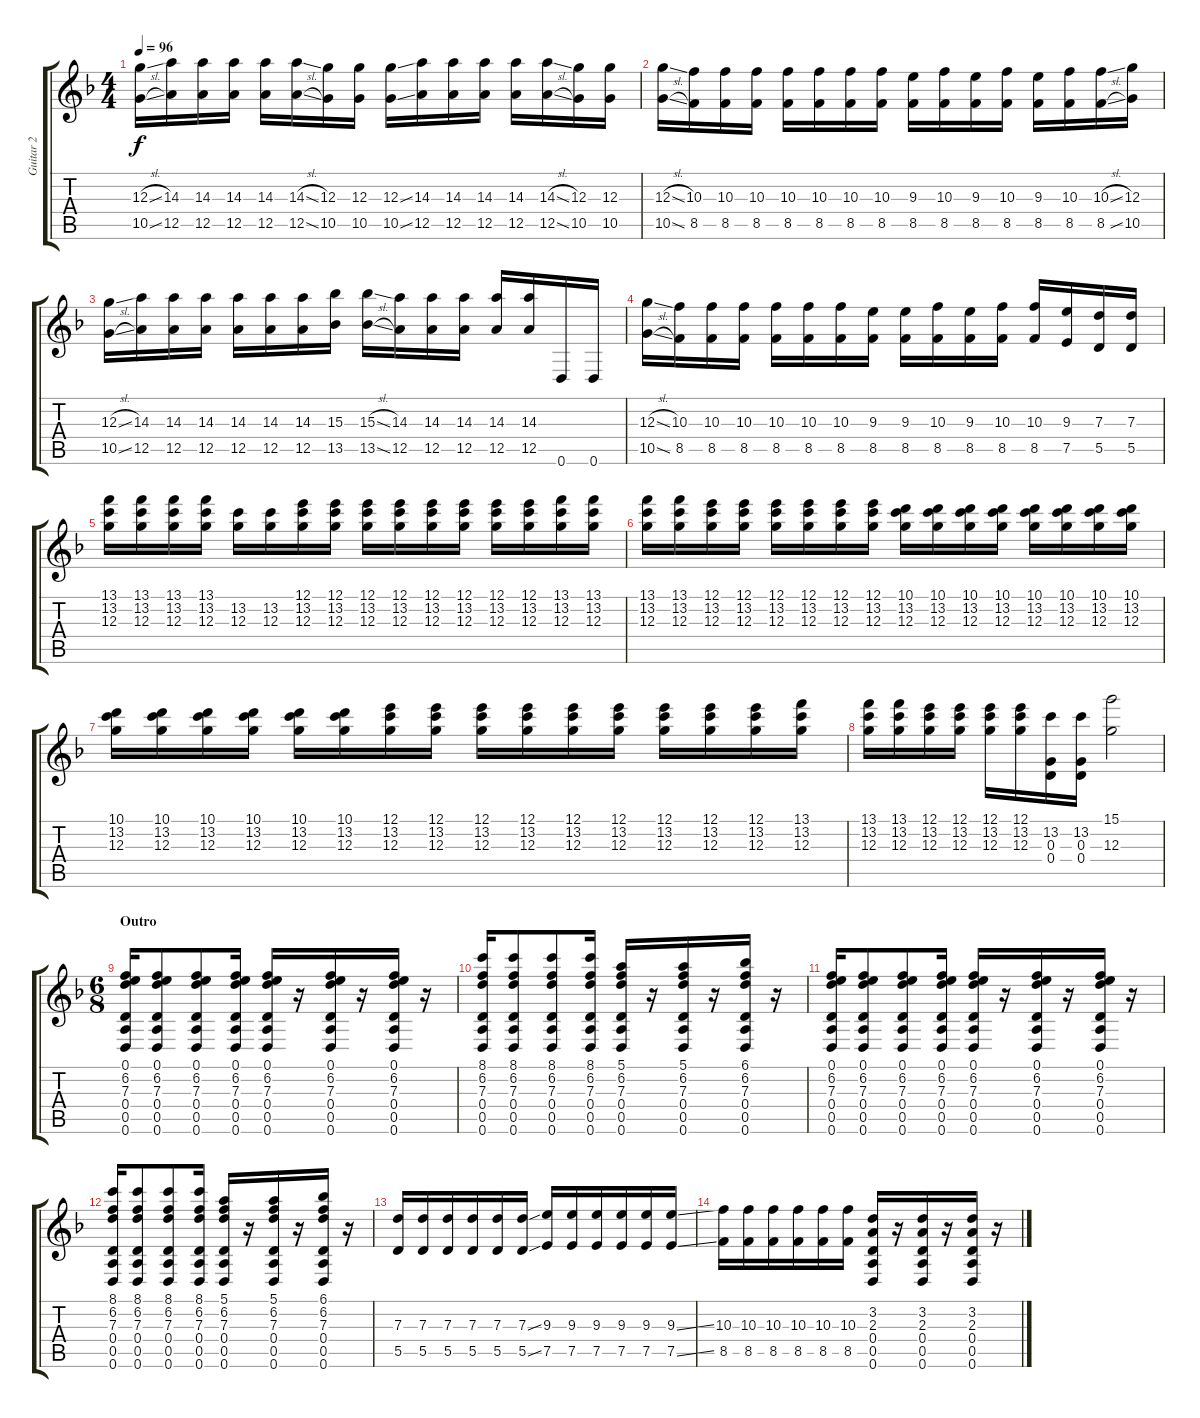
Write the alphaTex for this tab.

\track ("Guitar 2" "Guitar 2") {instrument distortionguitar}
\staff {score tabs}
\tuning (E4 B3 G3 D3 A2 D2) {hide}
\ts (4 4)
\tempo 96
\clef g2
\ks f
(12.3{sl} 10.5{sl}).16{dy f} (14.3 12.5).16 (14.3 12.5).16 (14.3 12.5).16 (14.3 12.5).16 (14.3{sl} 12.5{sl}).16 (12.3 10.5).16 (12.3 10.5).16 (12.3{ss} 10.5{ss}).16 (14.3 12.5).16 (14.3 12.5).16 (14.3 12.5).16 (14.3 12.5).16 (14.3{sl} 12.5{sl}).16 (12.3 10.5).16 (12.3 10.5).16 |
(12.3{sl} 10.5{sl}).16 (10.3 8.5).16 (10.3 8.5).16 (10.3 8.5).16 (10.3 8.5).16 (10.3 8.5).16 (10.3 8.5).16 (10.3 8.5).16 (9.3 8.5).16 (10.3 8.5).16 (9.3 8.5).16 (10.3 8.5).16 (9.3 8.5).16 (10.3 8.5).16 (10.3{sl} 8.5{sl}).16 (12.3 10.5).16 |
(12.3{sl} 10.5{sl}).16 (14.3 12.5).16 (14.3 12.5).16 (14.3 12.5).16 (14.3 12.5).16 (14.3 12.5).16 (14.3 12.5).16 (15.3 13.5).16 (15.3{sl} 13.5{sl}).16 (14.3 12.5).16 (14.3 12.5).16 (14.3 12.5).16 (14.3 12.5).16 (14.3 12.5).16 0.6.16 0.6.16 |
(12.3{sl} 10.5{sl}).16 (10.3 8.5).16 (10.3 8.5).16 (10.3 8.5).16 (10.3 8.5).16 (10.3 8.5).16 (10.3 8.5).16 (9.3 8.5).16 (9.3 8.5).16 (10.3 8.5).16 (9.3 8.5).16 (10.3 8.5).16 (10.3 8.5).16 (9.3 7.5).16 (7.3 5.5).16 (7.3 5.5).16 |
(13.1 13.2 12.3).16 (13.1 13.2 12.3).16 (13.1 13.2 12.3).16 (13.1 13.2 12.3).16 (13.2 12.3).16 (13.2 12.3).16 (12.1 13.2 12.3).16 (12.1 13.2 12.3).16 (12.1 13.2 12.3).16 (12.1 13.2 12.3).16 (12.1 13.2 12.3).16 (12.1 13.2 12.3).16 (12.1 13.2 12.3).16 (12.1 13.2 12.3).16 (13.1 13.2 12.3).16 (13.1 13.2 12.3).16 |
(13.1 13.2 12.3).16 (13.1 13.2 12.3).16 (12.1 13.2 12.3).16 (12.1 13.2 12.3).16 (12.1 13.2 12.3).16 (12.1 13.2 12.3).16 (12.1 13.2 12.3).16 (12.1 13.2 12.3).16 (10.1 13.2 12.3).16 (10.1 13.2 12.3).16 (10.1 13.2 12.3).16 (10.1 13.2 12.3).16 (10.1 13.2 12.3).16 (10.1 13.2 12.3).16 (10.1 13.2 12.3).16 (10.1 13.2 12.3).16 |
(10.1 13.2 12.3).16 (10.1 13.2 12.3).16 (10.1 13.2 12.3).16 (10.1 13.2 12.3).16 (10.1 13.2 12.3).16 (10.1 13.2 12.3).16 (12.1 13.2 12.3).16 (12.1 13.2 12.3).16 (12.1 13.2 12.3).16 (12.1 13.2 12.3).16 (12.1 13.2 12.3).16 (12.1 13.2 12.3).16 (12.1 13.2 12.3).16 (12.1 13.2 12.3).16 (12.1 13.2 12.3).16 (13.1 13.2 12.3).16 |
(13.1 13.2 12.3).16 (13.1 13.2 12.3).16 (12.1 13.2 12.3).16 (12.1 13.2 12.3).16 (12.1 13.2 12.3).16 (12.1 13.2 12.3).16 (13.2 0.3 0.4).16 (13.2 0.3 0.4).16 (15.1 12.3).2 |
\ts (6 8)
\section ("" "Outro")
(0.1 6.2 7.3 0.4 0.5 0.6).16 (0.1 6.2 7.3 0.4 0.5 0.6).8 (0.1 6.2 7.3 0.4 0.5 0.6).8 (0.1 6.2 7.3 0.4 0.5 0.6).16 (0.1 6.2 7.3 0.4 0.5 0.6).16 r.16 (0.1 6.2 7.3 0.4 0.5 0.6).16 r.16 (0.1 6.2 7.3 0.4 0.5 0.6).16 r.16 |
(8.1 6.2 7.3 0.4 0.5 0.6).16 (8.1 6.2 7.3 0.4 0.5 0.6).8 (8.1 6.2 7.3 0.4 0.5 0.6).8 (8.1 6.2 7.3 0.4 0.5 0.6).16 (5.1 6.2 7.3 0.4 0.5 0.6).16 r.16 (5.1 6.2 7.3 0.4 0.5 0.6).16 r.16 (6.1 6.2 7.3 0.4 0.5 0.6).16 r.16 |
(0.1 6.2 7.3 0.4 0.5 0.6).16 (0.1 6.2 7.3 0.4 0.5 0.6).8 (0.1 6.2 7.3 0.4 0.5 0.6).8 (0.1 6.2 7.3 0.4 0.5 0.6).16 (0.1 6.2 7.3 0.4 0.5 0.6).16 r.16 (0.1 6.2 7.3 0.4 0.5 0.6).16 r.16 (0.1 6.2 7.3 0.4 0.5 0.6).16 r.16 |
(8.1 6.2 7.3 0.4 0.5 0.6).16 (8.1 6.2 7.3 0.4 0.5 0.6).8 (8.1 6.2 7.3 0.4 0.5 0.6).8 (8.1 6.2 7.3 0.4 0.5 0.6).16 (5.1 6.2 7.3 0.4 0.5 0.6).16 r.16 (5.1 6.2 7.3 0.4 0.5 0.6).16 r.16 (6.1 6.2 7.3 0.4 0.5 0.6).16 r.16 |
(7.3 5.5).16 (7.3 5.5).16 (7.3 5.5).16 (7.3 5.5).16 (7.3 5.5).16 (7.3{ss} 5.5{ss}).16 (9.3 7.5).16 (9.3 7.5).16 (9.3 7.5).16 (9.3 7.5).16 (9.3 7.5).16 (9.3{ss} 7.5{ss}).16 |
(10.3 8.5).16 (10.3 8.5).16 (10.3 8.5).16 (10.3 8.5).16 (10.3 8.5).16 (10.3 8.5).16 (3.2 2.3 0.4 0.5 0.6).16 r.16 (3.2 2.3 0.4 0.5 0.6).16 r.16 (3.2 2.3 0.4 0.5 0.6).16 r.16
